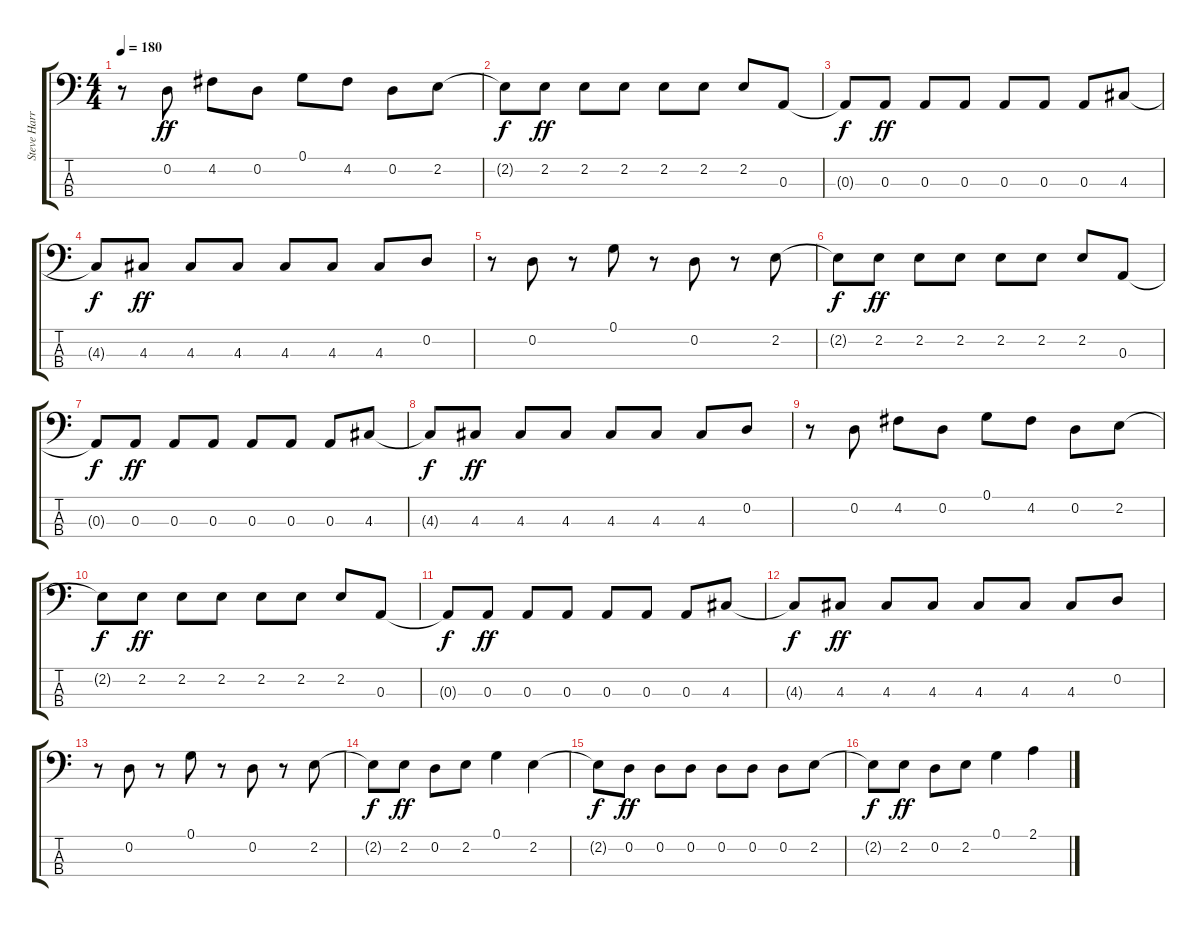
\track ("Steve Harris" "Steve Harr") {instrument electricbassfinger}
\staff {score tabs}
\tuning (G2 D2 A1 E1) {hide}
\ts (4 4)
\tempo 180
\clef f4
\ks c
r.8{dy ff} 0.2.8 4.2.8 0.2.8 0.1.8 4.2.8 0.2.8 2.2.8 |
2.2{t}.8{dy f} 2.2.8{dy ff} 2.2.8 2.2.8 2.2.8 2.2.8 2.2.8 0.3.8 |
0.3{t}.8{dy f} 0.3.8{dy ff} 0.3.8 0.3.8 0.3.8 0.3.8 0.3.8 4.3.8 |
4.3{t}.8{dy f} 4.3.8{dy ff} 4.3.8 4.3.8 4.3.8 4.3.8 4.3.8 0.2.8 |
r.8 0.2.8 r.8 0.1.8 r.8 0.2.8 r.8 2.2.8 |
2.2{t}.8{dy f} 2.2.8{dy ff} 2.2.8 2.2.8 2.2.8 2.2.8 2.2.8 0.3.8 |
0.3{t}.8{dy f} 0.3.8{dy ff} 0.3.8 0.3.8 0.3.8 0.3.8 0.3.8 4.3.8 |
4.3{t}.8{dy f} 4.3.8{dy ff} 4.3.8 4.3.8 4.3.8 4.3.8 4.3.8 0.2.8 |
r.8 0.2.8 4.2.8 0.2.8 0.1.8 4.2.8 0.2.8 2.2.8 |
2.2{t}.8{dy f} 2.2.8{dy ff} 2.2.8 2.2.8 2.2.8 2.2.8 2.2.8 0.3.8 |
0.3{t}.8{dy f} 0.3.8{dy ff} 0.3.8 0.3.8 0.3.8 0.3.8 0.3.8 4.3.8 |
4.3{t}.8{dy f} 4.3.8{dy ff} 4.3.8 4.3.8 4.3.8 4.3.8 4.3.8 0.2.8 |
r.8 0.2.8 r.8 0.1.8 r.8 0.2.8 r.8 2.2.8 |
2.2{t}.8{dy f} 2.2.8{dy ff} 0.2.8 2.2.8 0.1.4 2.2.4 |
2.2{t}.8{dy f} 0.2.8{dy ff} 0.2.8 0.2.8 0.2.8 0.2.8 0.2.8 2.2.8 |
2.2{t}.8{dy f} 2.2.8{dy ff} 0.2.8 2.2.8 0.1.4 2.1.4
